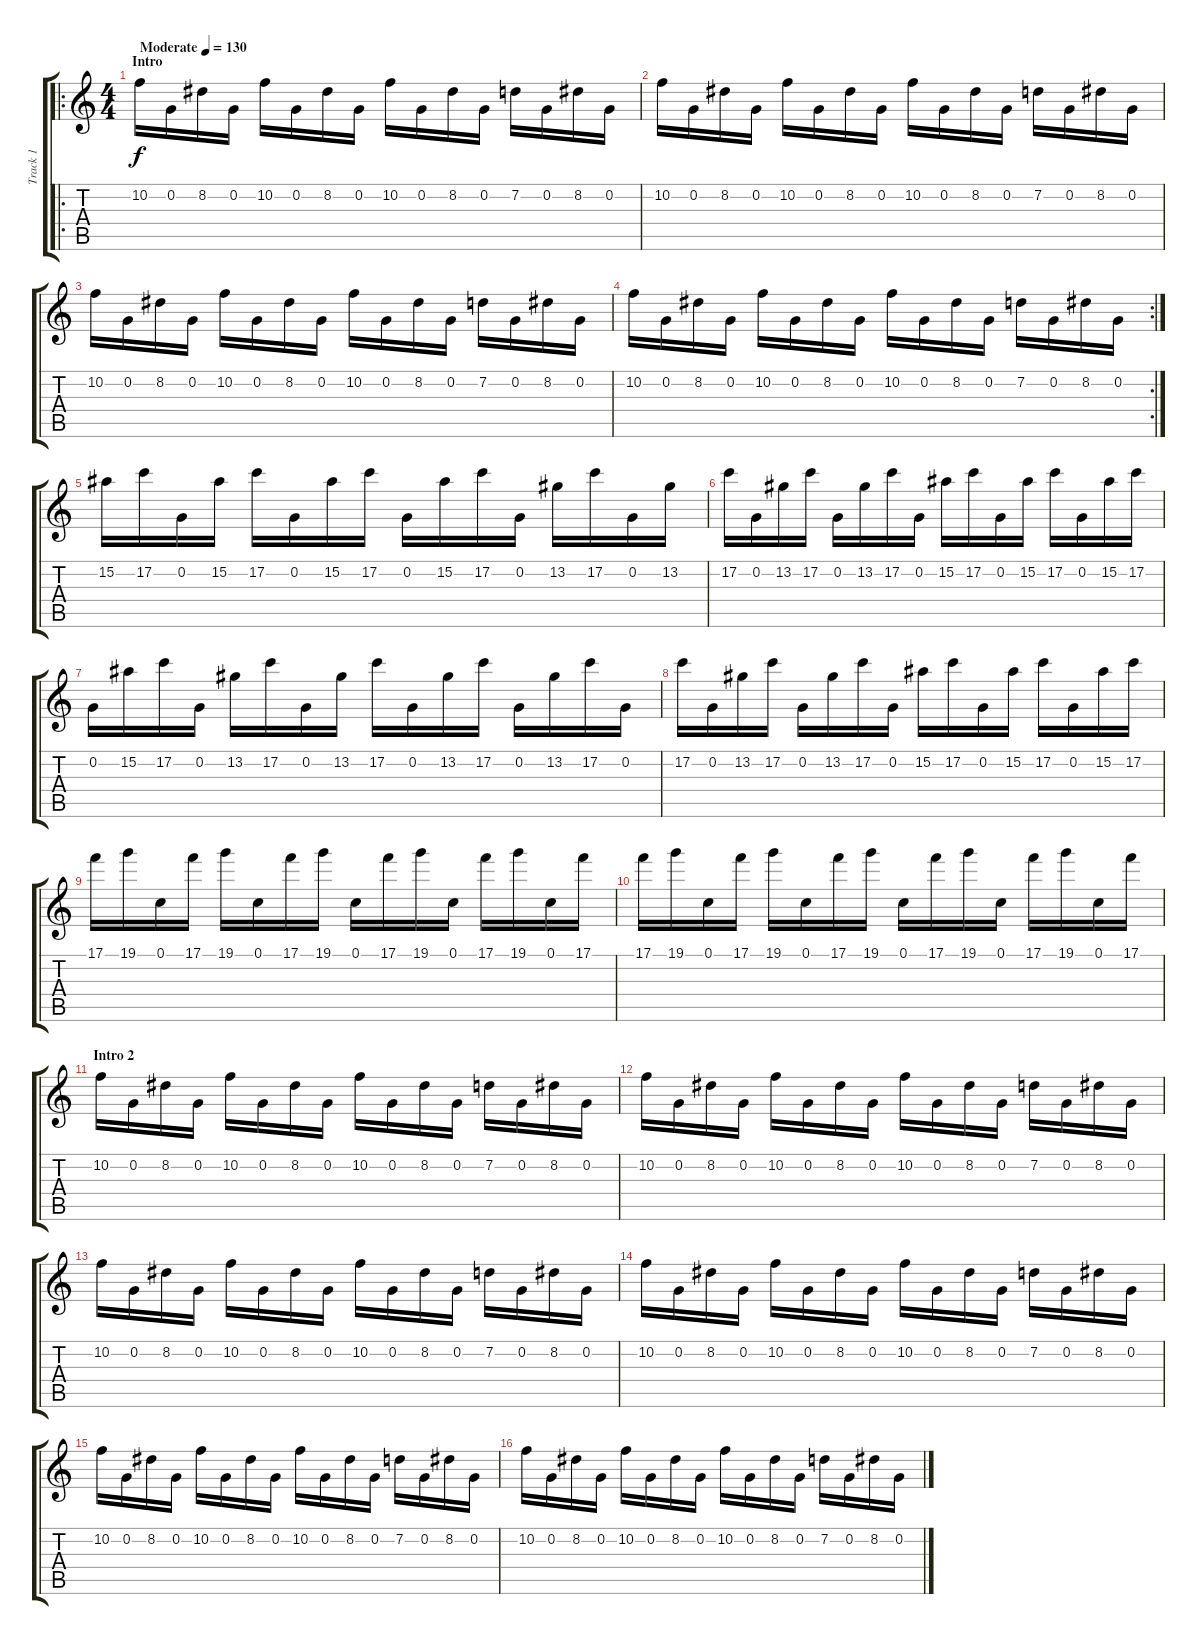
\track ("Track 1" "Track 1") {instrument overdrivenguitar}
\staff {score tabs}
\tuning (C4 G3 Eb3 Bb2 F2 C2) {hide}
\ro
\ts (4 4)
\section ("" "Intro")
\tempo (130 "Moderate")
\clef g2
\ks c
10.2.16{dy f instrument overdrivenguitar} 0.2.16 8.2.16 0.2.16 10.2.16 0.2.16 8.2.16 0.2.16 10.2.16 0.2.16 8.2.16 0.2.16 7.2.16 0.2.16 8.2.16 0.2.16 |
10.2.16 0.2.16 8.2.16 0.2.16 10.2.16 0.2.16 8.2.16 0.2.16 10.2.16 0.2.16 8.2.16 0.2.16 7.2.16 0.2.16 8.2.16 0.2.16 |
10.2.16 0.2.16 8.2.16 0.2.16 10.2.16 0.2.16 8.2.16 0.2.16 10.2.16 0.2.16 8.2.16 0.2.16 7.2.16 0.2.16 8.2.16 0.2.16 |
\rc 2
10.2.16 0.2.16 8.2.16 0.2.16 10.2.16 0.2.16 8.2.16 0.2.16 10.2.16 0.2.16 8.2.16 0.2.16 7.2.16 0.2.16 8.2.16 0.2.16 |
15.2.16 17.2.16 0.2.16 15.2.16 17.2.16 0.2.16 15.2.16 17.2.16 0.2.16 15.2.16 17.2.16 0.2.16 13.2.16 17.2.16 0.2.16 13.2.16 |
17.2.16 0.2.16 13.2.16 17.2.16 0.2.16 13.2.16 17.2.16 0.2.16 15.2.16 17.2.16 0.2.16 15.2.16 17.2.16 0.2.16 15.2.16 17.2.16 |
0.2.16 15.2.16 17.2.16 0.2.16 13.2.16 17.2.16 0.2.16 13.2.16 17.2.16 0.2.16 13.2.16 17.2.16 0.2.16 13.2.16 17.2.16 0.2.16 |
17.2.16 0.2.16 13.2.16 17.2.16 0.2.16 13.2.16 17.2.16 0.2.16 15.2.16 17.2.16 0.2.16 15.2.16 17.2.16 0.2.16 15.2.16 17.2.16 |
17.1.16 19.1.16 0.1.16 17.1.16 19.1.16 0.1.16 17.1.16 19.1.16 0.1.16 17.1.16 19.1.16 0.1.16 17.1.16 19.1.16 0.1.16 17.1.16 |
17.1.16 19.1.16 0.1.16 17.1.16 19.1.16 0.1.16 17.1.16 19.1.16 0.1.16 17.1.16 19.1.16 0.1.16 17.1.16 19.1.16 0.1.16 17.1.16 |
\section ("" "Intro 2")
10.2.16 0.2.16 8.2.16 0.2.16 10.2.16 0.2.16 8.2.16 0.2.16 10.2.16 0.2.16 8.2.16 0.2.16 7.2.16 0.2.16 8.2.16 0.2.16 |
10.2.16 0.2.16 8.2.16 0.2.16 10.2.16 0.2.16 8.2.16 0.2.16 10.2.16 0.2.16 8.2.16 0.2.16 7.2.16 0.2.16 8.2.16 0.2.16 |
10.2.16 0.2.16 8.2.16 0.2.16 10.2.16 0.2.16 8.2.16 0.2.16 10.2.16 0.2.16 8.2.16 0.2.16 7.2.16 0.2.16 8.2.16 0.2.16 |
10.2.16 0.2.16 8.2.16 0.2.16 10.2.16 0.2.16 8.2.16 0.2.16 10.2.16 0.2.16 8.2.16 0.2.16 7.2.16 0.2.16 8.2.16 0.2.16 |
10.2.16 0.2.16 8.2.16 0.2.16 10.2.16 0.2.16 8.2.16 0.2.16 10.2.16 0.2.16 8.2.16 0.2.16 7.2.16 0.2.16 8.2.16 0.2.16 |
10.2.16 0.2.16 8.2.16 0.2.16 10.2.16 0.2.16 8.2.16 0.2.16 10.2.16 0.2.16 8.2.16 0.2.16 7.2.16 0.2.16 8.2.16 0.2.16
